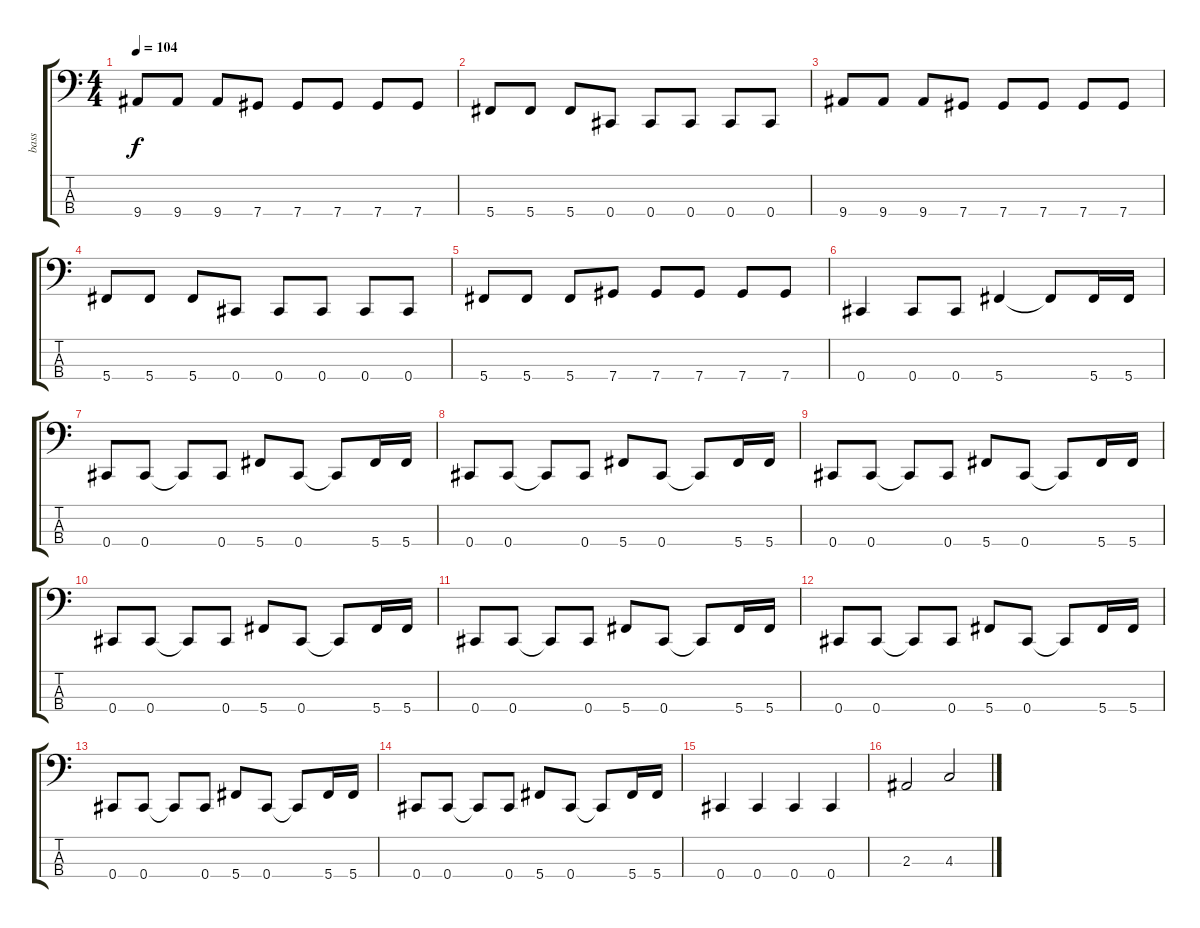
\track ("bass" "bass") {instrument electricbassfinger}
\staff {score tabs}
\tuning (Ab1 Db2 Ab1 Db1) {hide}
\ts (4 4)
\tempo 104
\clef f4
\ks c
9.4.8{dy f} 9.4.8 9.4.8 7.4.8 7.4.8 7.4.8 7.4.8 7.4.8 |
5.4.8 5.4.8 5.4.8 0.4.8 0.4.8 0.4.8 0.4.8 0.4.8 |
9.4.8 9.4.8 9.4.8 7.4.8 7.4.8 7.4.8 7.4.8 7.4.8 |
5.4.8 5.4.8 5.4.8 0.4.8 0.4.8 0.4.8 0.4.8 0.4.8 |
5.4.8 5.4.8 5.4.8 7.4.8 7.4.8 7.4.8 7.4.8 7.4.8 |
0.4.4 0.4.8 0.4.8 5.4.4 5.4{t}.8 5.4.16 5.4.16 |
0.4.8 0.4.8 0.4{t}.8 0.4.8 5.4.8 0.4.8 0.4{t}.8 5.4.16 5.4.16 |
0.4.8 0.4.8 0.4{t}.8 0.4.8 5.4.8 0.4.8 0.4{t}.8 5.4.16 5.4.16 |
0.4.8 0.4.8 0.4{t}.8 0.4.8 5.4.8 0.4.8 0.4{t}.8 5.4.16 5.4.16 |
0.4.8 0.4.8 0.4{t}.8 0.4.8 5.4.8 0.4.8 0.4{t}.8 5.4.16 5.4.16 |
0.4.8 0.4.8 0.4{t}.8 0.4.8 5.4.8 0.4.8 0.4{t}.8 5.4.16 5.4.16 |
0.4.8 0.4.8 0.4{t}.8 0.4.8 5.4.8 0.4.8 0.4{t}.8 5.4.16 5.4.16 |
0.4.8 0.4.8 0.4{t}.8 0.4.8 5.4.8 0.4.8 0.4{t}.8 5.4.16 5.4.16 |
0.4.8 0.4.8 0.4{t}.8 0.4.8 5.4.8 0.4.8 0.4{t}.8 5.4.16 5.4.16 |
0.4.4 0.4.4 0.4.4 0.4.4 |
2.3.2 4.3.2
